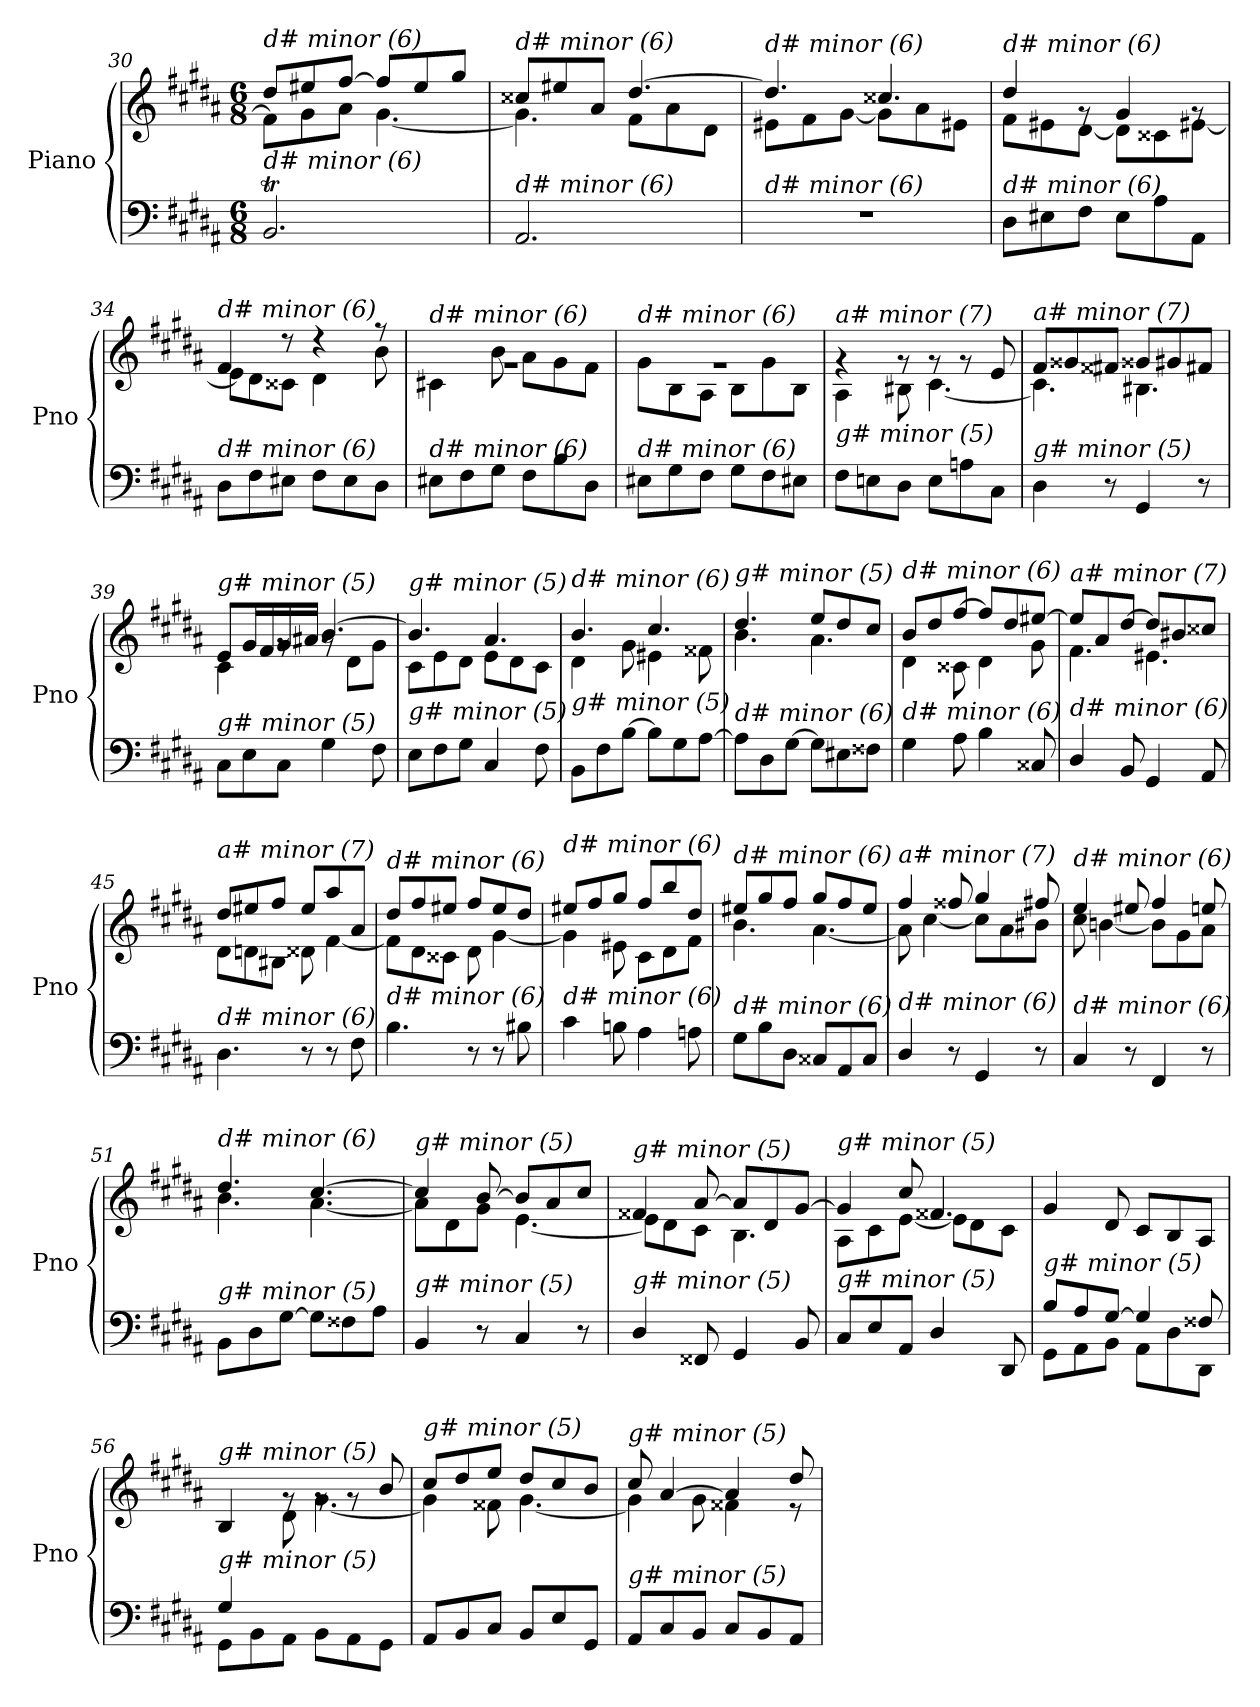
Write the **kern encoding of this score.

**kern	**kern
*part1	*part1
*staff2	*staff1
*I"Piano	*
*I'Pno	*
*clefF4	*clefG2
*k[f#c#g#d#a#]	*k[f#c#g#d#a#]
*M6/8	*M6/8
=30	=30
*	*^
!	!LO:TX:i:t=d# minor (6)	!
!LO:TX:i:t=d# minor (6)	!	!
2.BBT/	8dd#/L	8f#\L]
.	8ee#X/	8g#\
.	[8ff#/J	8a#\J
.	8ff#/L]	[4.g#\
.	8ee#/	.
.	8gg#/J	.
=31	=31	=31
!	!LO:TX:i:t=d# minor (6)	!
!LO:TX:i:t=d# minor (6)	!	!
2.AA#/	8cc##X/L	4.g#\]
.	8ee#X/	.
.	8a#/J	.
.	[4.dd#/	8f#\L
.	.	8a#\
.	.	8d#\J
=32	=32	=32
!	!LO:TX:i:t=d# minor (6)	!
!LO:TX:i:t=d# minor (6)	!	!
2.r	4.dd#/]	8e#X\L
.	.	8f#\
.	.	[8g#\J
.	4.cc##X/	8g#\L]
.	.	8a#\
.	.	8e#X\J
=33	=33	=33
!	!LO:TX:i:t=d# minor (6)	!
!LO:TX:i:t=d# minor (6)	!	!
8D#\L	4dd#/	8f#\L
8E#X\	.	8e#X\
8F#\J	8rg	[8d#\J
8E#\L	4g#/	8d#\L]
8A#\	.	8c##X\
8AA#\J	8rg	[8e#X\J
!!LO:LB:g=z	!!
=34	=34	=34
!	!LO:TX:i:t=d# minor (6)	!
!LO:TX:i:t=d# minor (6)	!	!
8D#\L	4f#/	8e#\L]
8F#\	.	8d#\
8E#X\J	8r	8c##X\J
8F#\L	4r	4d#\
8E#\	.	.
8D#\J	8r	8b\
=35	=35	=35
!	!LO:TX:i:t=d# minor (6)	!
!LO:TX:i:t=d# minor (6)	!	!
8E#X\L	2.rg	4c#X\
8F#\	.	.
8G#\J	.	8b\
8F#\L	.	8a#\L
8B\	.	8g#\
8D#\J	.	8f#\J
=36	=36	=36
!	!LO:TX:i:t=d# minor (6)	!
!LO:TX:i:t=d# minor (6)	!	!
8E#X\L	2.rg	8g#\L
8G#\	.	8B\
8F#\J	.	8A#\J
8G#\L	.	8B\L
8F#\	.	8g#\
8E#X\J	.	8B\J
=37	=37	=37
!	!LO:TX:i:t=a# minor (7)	!
!LO:TX:i:t=g# minor (5)	!	!
8F#\L	4rg	4A#\
8En\	.	.
8D#\J	8rg	8B#X\
8E\L	8rg	[4.c#\
8An\	8rg	.
8C#\J	8e/	.
=38	=38	=38
!	!LO:TX:i:t=a# minor (7)	!
!LO:TX:i:t=g# minor (5)	!	!
4D#\	8f#/L	4.c#\]
.	8g##Xi/	.
8r	8f###Xj/J	.
4GG#/	8g##Xi/L	4.B#X\
.	8g#/	.
8r	8f#/J	.
=39	=39	=39
!	!LO:TX:i:t=g# minor (5)	!
!LO:TX:i:t=g# minor (5)	!	!
8C#\L	8e/L	4c#\
8E\	16g#/L	.
.	16f#/	.
8C#\J	16g#/	8rg
.	16a#X/JJ	.
4G#\	[4.b/	8rg
.	.	8d#\L
8F#\	.	8g#\J
!!LO:LB:g=z	!!
=40	=40	=40
!	!LO:TX:i:t=g# minor (5)	!
!LO:TX:i:t=g# minor (5)	!	!
8E\L	4.b/]	8c#\L
8F#\	.	8e\
8G#\J	.	8d#\J
4C#/	4.a#/	8e\L
.	.	8d#\
8F#\	.	8c#\J
=41	=41	=41
!	!LO:TX:i:t=d# minor (6)	!
!LO:TX:i:t=g# minor (5)	!	!
8BB\L	4.b/	4d#\
8F#\	.	.
[8B\J	.	8g#\
8B\L]	4.cc#/	4e#X\
8G#\	.	.
[8A#\J	.	8f##X\
=42	=42	=42
!	!LO:TX:i:t=g# minor (5)	!
!LO:TX:i:t=d# minor (6)	!	!
8A#\L]	4.dd#/	4.b\
8D#\	.	.
[8G#\J	.	.
8G#\L]	8ee/L	4.a#\
8E#X\	8dd#/	.
8F##X\J	8cc#/J	.
=43	=43	=43
!	!LO:TX:i:t=d# minor (6)	!
!LO:TX:i:t=d# minor (6)	!	!
4G#\	8b/L	4d#\
.	8dd#/	.
8A#\	[8ff#/J	8c##X\
4B\	8ff#/L]	4d#\
.	8dd#/	.
8C##X/	[8ee#X/J	8g#\
=44	=44	=44
!	!LO:TX:i:t=a# minor (7)	!
!LO:TX:i:t=d# minor (6)	!	!
4D#/	8ee#/L]	4.f#\
.	8a#/	.
8BB/	[8dd#/J	.
4GG#/	8dd#/L]	4.e#X\
.	8b#X/	.
8AA#/	8cc##XZ/J	.
!!LO:LB:g=z	!!
=45	=45	=45
!	!LO:TX:i:t=a# minor (7)	!
!LO:TX:i:t=d# minor (6)	!	!
4.D#\	8dd#/L	8d#\L
.	8ee#X/	8dni\
.	8ff#/J	8B#X\J
8r	8ee#/L	8d##i\
8r	8aa#/	[4f#\
8F#\	8a#/J	.
=46	=46	=46
!	!LO:TX:i:t=d# minor (6)	!
!LO:TX:i:t=d# minor (6)	!	!
4.B\	8dd#/L	8f#\L]
.	8ff#/	8d#\
.	8ee#X/J	8c##X\J
8r	8ff#/L	8d#\
8r	8ee#/	[4g#\
8B#X\	8dd#/J	.
=47	=47	=47
!	!LO:TX:i:t=d# minor (6)	!
!LO:TX:i:t=d# minor (6)	!	!
4c#\	8ee#X/L	4g#\]
.	8ff#/	.
8Bn\	8gg#/J	8e#X\
4A#\	8ff#/L	8c#\L
.	8bb/	8d#\
8An\	8dd#/J	8f#\J
=48	=48	=48
!	!LO:TX:i:t=d# minor (6)	!
!LO:TX:i:t=d# minor (6)	!	!
8G#\L	8ee#X/L	4.b\
8B\	8gg#/	.
8D#\J	8ff#/J	.
8C##X/L	8gg#/L	[4.a#\
8AA#/	8ff#/	.
8C##/J	8ee#/J	.
=49	=49	=49
!	!LO:TX:i:t=a# minor (7)	!
!LO:TX:i:t=d# minor (6)	!	!
4D#/	4ff#/	8a#\]
.	.	[4cc#\
8r	8ff##X/	.
4GG#/	4gg#/	8cc#\L]
.	.	8a#\
8r	8ff#X/	8b#X\J
!!LO:LB:g=z	!!
=50	=50	=50
!	!LO:TX:i:t=d# minor (6)	!
!LO:TX:i:t=d# minor (6)	!	!
4C#/	4ee/	8cc#\
.	.	[4bn\
8r	8ee#X/	.
4FF#/	4ff#/	8b\L]
.	.	8g#\
8r	8een/	8a#\J
=51	=51	=51
!	!LO:TX:i:t=d# minor (6)	!
!LO:TX:i:t=g# minor (5)	!	!
8BB\L	4.dd#/	4.b\
8D#\	.	.
[8G#\J	.	.
8G#\L]	[4.cc#/	[4.a#\
8F##X\	.	.
8A#\J	.	.
=52	=52	=52
!	!LO:TX:i:t=g# minor (5)	!
!LO:TX:i:t=g# minor (5)	!	!
4BB/	4cc#/]	8a#\L]
.	.	8d#\
8r	[8b/	8g#\J
4C#/	8b/L]	[4.e\
.	8a#/	.
8r	8cc#/J	.
=53	=53	=53
!	!LO:TX:i:t=g# minor (5)	!
!LO:TX:i:t=g# minor (5)	!	!
4D#/	4f##X/	8e\L]
.	.	8d#\
8FF##X/	[8a#/	8c#\J
4GG#/	8a#/L]	4.B\
.	8d#/	.
8BB/	[8g#/J	.
=54	=54	=54
!	!LO:TX:i:t=g# minor (5)	!
!LO:TX:i:t=g# minor (5)	!	!
8C#/L	4g#/]	8A#\L
8E/	.	8c#\
8AA#/J	8cc#/	[8e\J
4D#/	4.f##X/	8e\L]
.	.	8d#\
8DD#/	.	8c#\J
!!LO:LB:g=z
=55	=55	=55
*^	*	*
!	!	!LO:TX:i:t=g# minor (5)	!
!LO:TX:i:t=g# minor (5)	!	!	!
*	*	*v	*v
8B/L	8GG#\L	4g#/
8A#/	8AA#\	.
[8G#/J	8BB\J	8d#/
4G#/]	8AA#\L	8c#/L
.	8D#\	8B/
8F##X/	8DD#\J	8A#/J
=56	=56	=56
*	*	*^
!	!	!LO:TX:i:t=g# minor (5)	!
!LO:TX:i:t=g# minor (5)	!	!	!
4G#/	8GG#\L	4B/	4ryy
.	8BB\	.	.
2ryy	8AA#\J	8rg	8d#\
.	8BB\L	8rg	[4.g#\
.	8AA#\	8rg	.
.	8GG#\J	8b/	.
=57	=57	=57	=57
!	!	!LO:TX:i:t=g# minor (5)	!
!LO:TX:i:t=g# minor (5)	!	!	!
*v	*v	*	*
8AA#/L	8cc#/L	4g#\]
8BB/	8dd#/	.
8C#/J	8ee/J	8f##X\
8BB/L	8dd#/L	[4.g#\
8E/	8cc#/	.
8GG#/J	8b/J	.
=58	=58	=58
!	!LO:TX:i:t=g# minor (5)	!
!LO:TX:i:t=g# minor (5)	!	!
8AA#/L	8cc#/	4g#\]
8C#/	[4a#/	.
8BB/J	.	8g#\
8C#/L	4a#/]	4f##X\
8BB/	.	.
8AA#/J	8dd#/	8r
*	*v	*v
=	=
*-	*-
